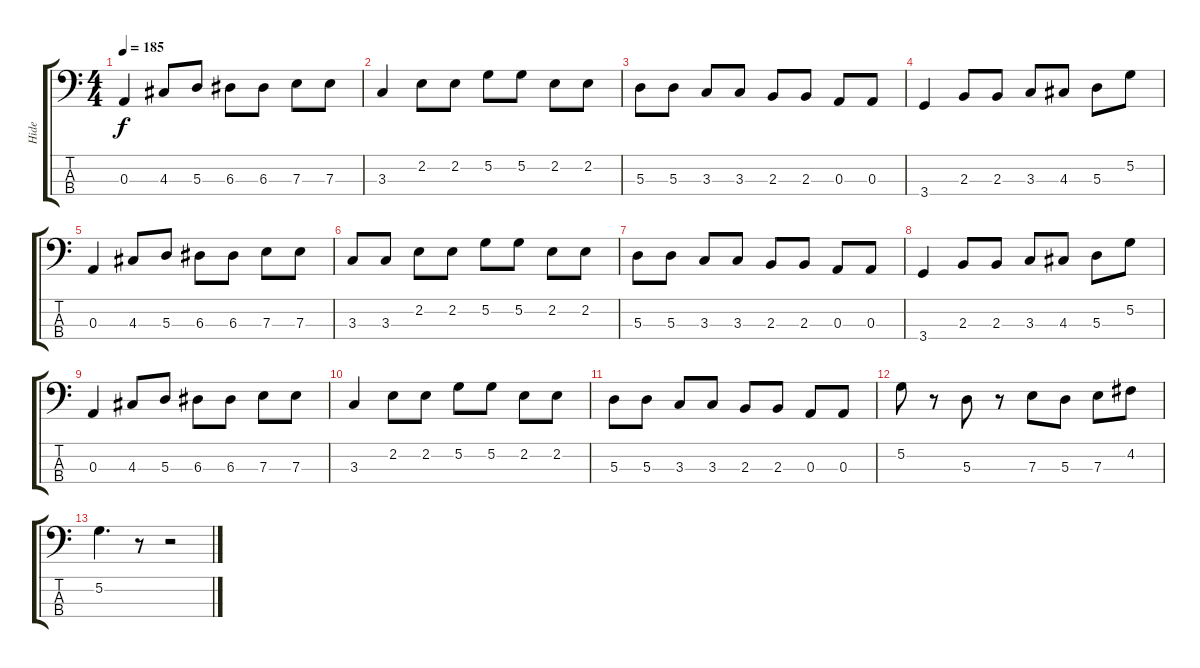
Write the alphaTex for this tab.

\track ("Hide" "Hide") {instrument electricbasspick}
\staff {score tabs}
\tuning (G2 D2 A1 E1) {hide}
\ts (4 4)
\tempo 185
\clef f4
\ks c
0.3.4{dy f} 4.3.8 5.3.8 6.3.8 6.3.8 7.3.8 7.3.8 |
3.3.4 2.2.8 2.2.8 5.2.8 5.2.8 2.2.8 2.2.8 |
5.3.8 5.3.8 3.3.8 3.3.8 2.3.8 2.3.8 0.3.8 0.3.8 |
3.4.4 2.3.8 2.3.8 3.3.8 4.3.8 5.3.8 5.2.8 |
0.3.4 4.3.8 5.3.8 6.3.8 6.3.8 7.3.8 7.3.8 |
3.3.8 3.3.8 2.2.8 2.2.8 5.2.8 5.2.8 2.2.8 2.2.8 |
5.3.8 5.3.8 3.3.8 3.3.8 2.3.8 2.3.8 0.3.8 0.3.8 |
3.4.4 2.3.8 2.3.8 3.3.8 4.3.8 5.3.8 5.2.8 |
0.3.4 4.3.8 5.3.8 6.3.8 6.3.8 7.3.8 7.3.8 |
3.3.4 2.2.8 2.2.8 5.2.8 5.2.8 2.2.8 2.2.8 |
5.3.8 5.3.8 3.3.8 3.3.8 2.3.8 2.3.8 0.3.8 0.3.8 |
5.2.8 r.8 5.3.8 r.8 7.3.8 5.3.8 7.3.8 4.2.8 |
5.2.4{d} r.8 r.2
